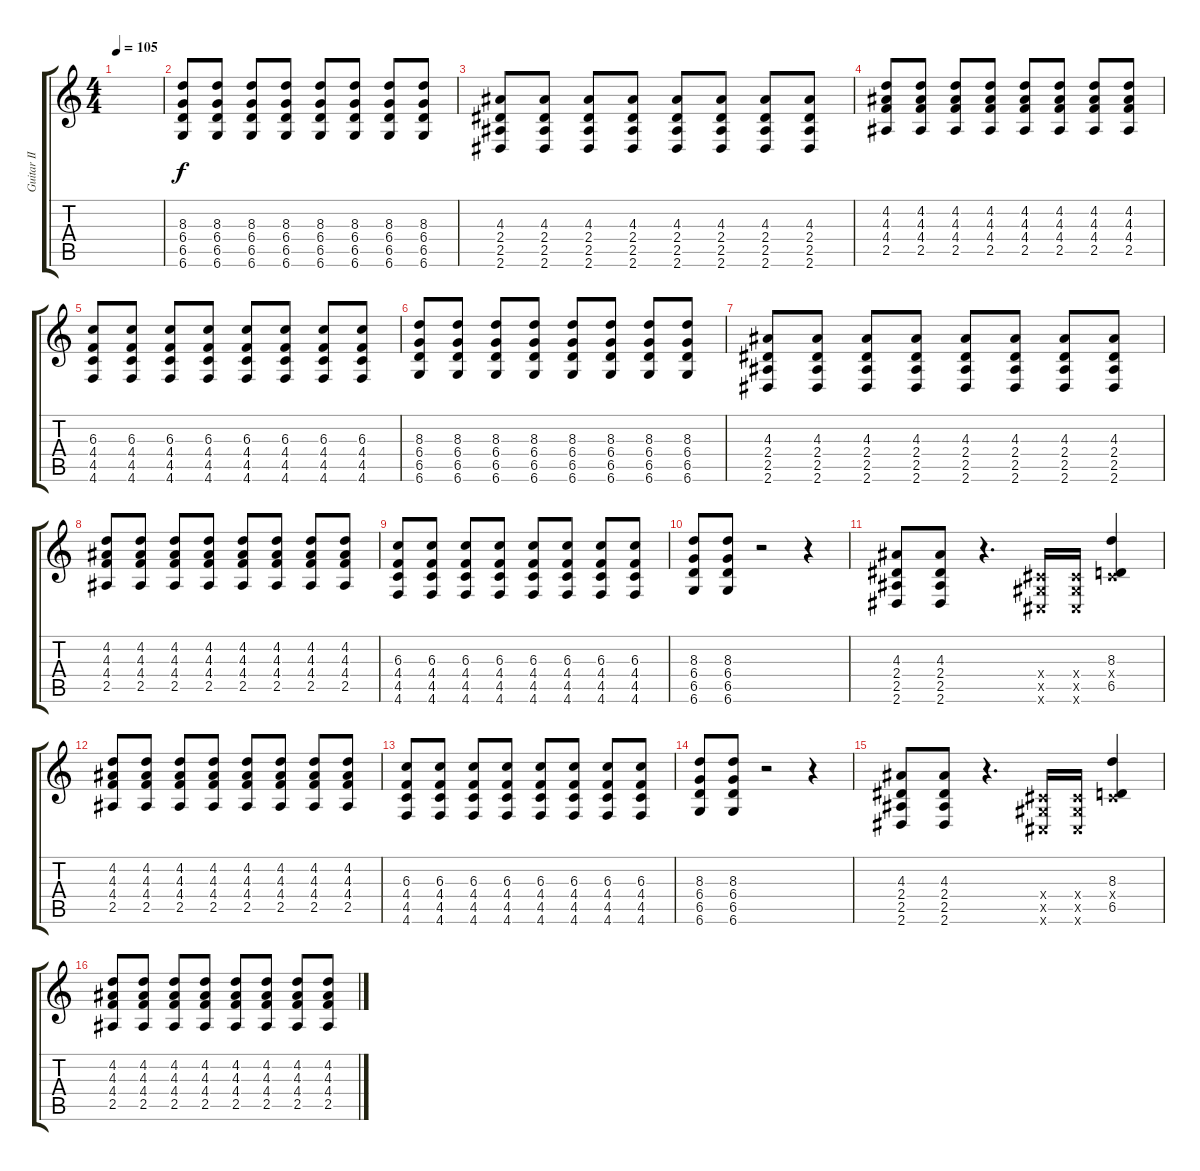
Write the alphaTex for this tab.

\track ("Guitar II (Molnár Tamás)" "Guitar II ") {instrument distortionguitar}
\staff {score tabs}
\tuning (Eb4 Bb3 Gb3 Db3 Ab2 Db2) {hide}
\ts (4 4)
\tempo 105
\clef g2
\ks c
|
(8.3 6.4 6.5 6.6).8 (8.3 6.4 6.5 6.6).8 (8.3 6.4 6.5 6.6).8 (8.3 6.4 6.5 6.6).8 (8.3 6.4 6.5 6.6).8 (8.3 6.4 6.5 6.6).8 (8.3 6.4 6.5 6.6).8 (8.3 6.4 6.5 6.6).8 |
(4.3 2.4 2.5 2.6).8 (4.3 2.4 2.5 2.6).8 (4.3 2.4 2.5 2.6).8 (4.3 2.4 2.5 2.6).8 (4.3 2.4 2.5 2.6).8 (4.3 2.4 2.5 2.6).8 (4.3 2.4 2.5 2.6).8 (4.3 2.4 2.5 2.6).8 |
(4.2 4.3 4.4 2.5).8 (4.2 4.3 4.4 2.5).8 (4.2 4.3 4.4 2.5).8 (4.2 4.3 4.4 2.5).8 (4.2 4.3 4.4 2.5).8 (4.2 4.3 4.4 2.5).8 (4.2 4.3 4.4 2.5).8 (4.2 4.3 4.4 2.5).8 |
(6.3 4.4 4.5 4.6).8 (6.3 4.4 4.5 4.6).8 (6.3 4.4 4.5 4.6).8 (6.3 4.4 4.5 4.6).8 (6.3 4.4 4.5 4.6).8 (6.3 4.4 4.5 4.6).8 (6.3 4.4 4.5 4.6).8 (6.3 4.4 4.5 4.6).8 |
(8.3 6.4 6.5 6.6).8 (8.3 6.4 6.5 6.6).8 (8.3 6.4 6.5 6.6).8 (8.3 6.4 6.5 6.6).8 (8.3 6.4 6.5 6.6).8 (8.3 6.4 6.5 6.6).8 (8.3 6.4 6.5 6.6).8 (8.3 6.4 6.5 6.6).8 |
(4.3 2.4 2.5 2.6).8 (4.3 2.4 2.5 2.6).8 (4.3 2.4 2.5 2.6).8 (4.3 2.4 2.5 2.6).8 (4.3 2.4 2.5 2.6).8 (4.3 2.4 2.5 2.6).8 (4.3 2.4 2.5 2.6).8 (4.3 2.4 2.5 2.6).8 |
(4.2 4.3 4.4 2.5).8 (4.2 4.3 4.4 2.5).8 (4.2 4.3 4.4 2.5).8 (4.2 4.3 4.4 2.5).8 (4.2 4.3 4.4 2.5).8 (4.2 4.3 4.4 2.5).8 (4.2 4.3 4.4 2.5).8 (4.2 4.3 4.4 2.5).8 |
(6.3 4.4 4.5 4.6).8 (6.3 4.4 4.5 4.6).8 (6.3 4.4 4.5 4.6).8 (6.3 4.4 4.5 4.6).8 (6.3 4.4 4.5 4.6).8 (6.3 4.4 4.5 4.6).8 (6.3 4.4 4.5 4.6).8 (6.3 4.4 4.5 4.6).8 |
(8.3 6.4 6.5 6.6).8 (8.3 6.4 6.5 6.6).8 r.2 r.4 |
(4.3 2.4 2.5 2.6).8 (4.3 2.4 2.5 2.6).8 r.4{d} (0.4{x} 0.5{x} 0.6{x}).16 (0.4{x} 0.5{x} 0.6{x}).16 (8.3 0.4{x} 6.5).4 |
(4.2 4.3 4.4 2.5).8 (4.2 4.3 4.4 2.5).8 (4.2 4.3 4.4 2.5).8 (4.2 4.3 4.4 2.5).8 (4.2 4.3 4.4 2.5).8 (4.2 4.3 4.4 2.5).8 (4.2 4.3 4.4 2.5).8 (4.2 4.3 4.4 2.5).8 |
(6.3 4.4 4.5 4.6).8 (6.3 4.4 4.5 4.6).8 (6.3 4.4 4.5 4.6).8 (6.3 4.4 4.5 4.6).8 (6.3 4.4 4.5 4.6).8 (6.3 4.4 4.5 4.6).8 (6.3 4.4 4.5 4.6).8 (6.3 4.4 4.5 4.6).8 |
(8.3 6.4 6.5 6.6).8 (8.3 6.4 6.5 6.6).8 r.2 r.4 |
(4.3 2.4 2.5 2.6).8 (4.3 2.4 2.5 2.6).8 r.4{d} (0.4{x} 0.5{x} 0.6{x}).16 (0.4{x} 0.5{x} 0.6{x}).16 (8.3 0.4{x} 6.5).4 |
(4.2 4.3 4.4 2.5).8 (4.2 4.3 4.4 2.5).8 (4.2 4.3 4.4 2.5).8 (4.2 4.3 4.4 2.5).8 (4.2 4.3 4.4 2.5).8 (4.2 4.3 4.4 2.5).8 (4.2 4.3 4.4 2.5).8 (4.2 4.3 4.4 2.5).8
